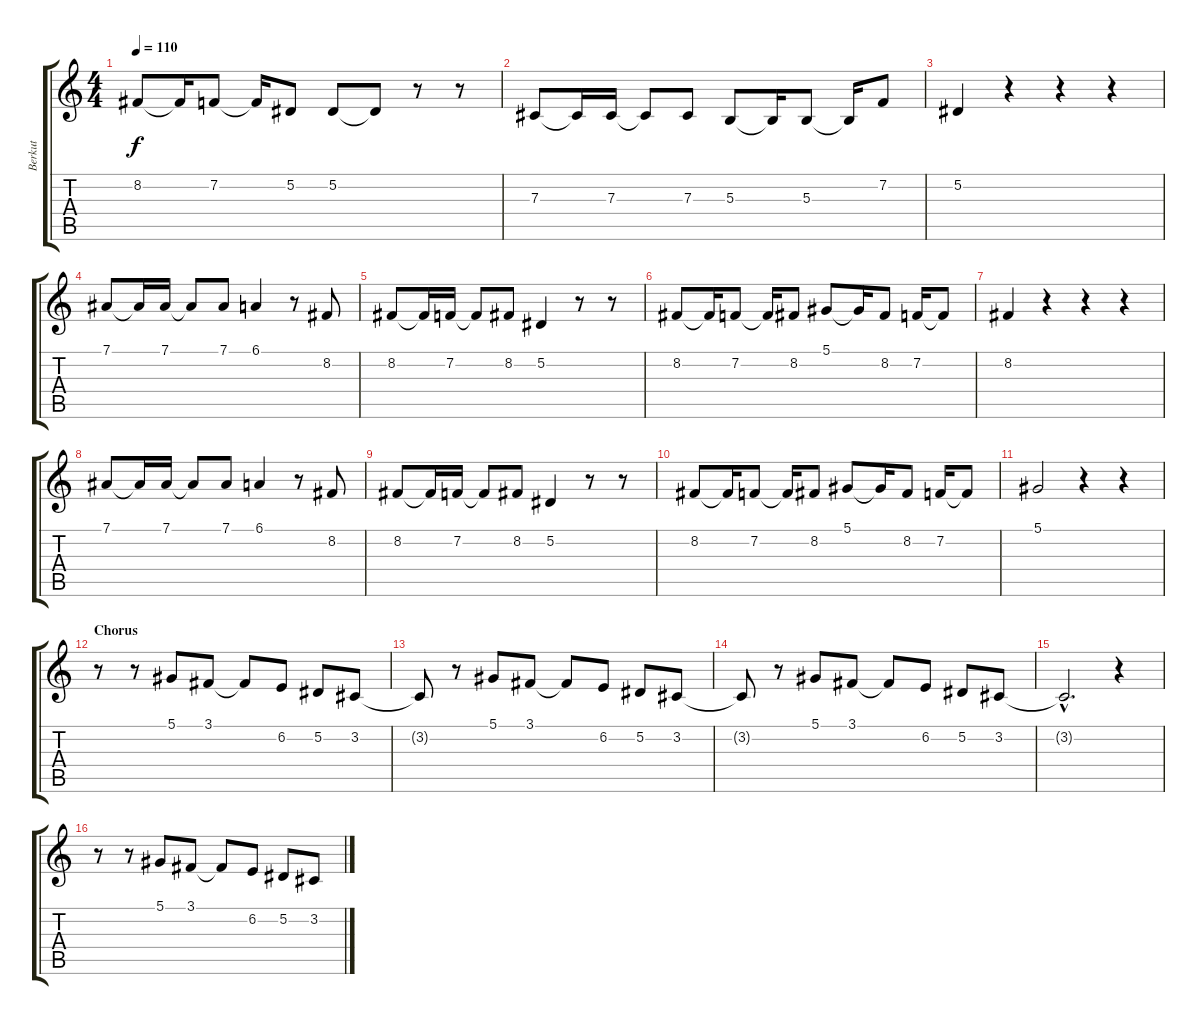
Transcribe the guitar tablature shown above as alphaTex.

\track ("Berkut" "Berkut") {instrument stringensemble1}
\staff {score tabs}
\tuning (Eb4 Bb3 Gb3 Db3 Ab2 Eb2) {hide}
\ts (4 4)
\tempo 110
\clef g2
\ks c
8.2.8{dy f} 8.2{t}.16 7.2.8 7.2{t}.16 5.2.8 5.2.8 5.2{t}.8 r.8 r.8 |
7.3.8 7.3{t}.16 7.3.16 7.3{t}.8 7.3.8 5.3.8 5.3{t}.16 5.3.8 5.3{t}.16 7.2.8 |
5.2.4 r.4 r.4 r.4 |
7.1.8 7.1{t}.16 7.1.16 7.1{t}.8 7.1.8 6.1.4 r.8 8.2.8 |
8.2.8 8.2{t}.16 7.2.16 7.2{t}.8 8.2.8 5.2.4 r.8 r.8 |
8.2.8 8.2{t}.16 7.2.8 7.2{t}.16 8.2.8 5.1.8 5.1{t}.16 8.2.8 7.2.16 7.2{t}.8 |
8.2.4 r.4 r.4 r.4 |
7.1.8 7.1{t}.16 7.1.16 7.1{t}.8 7.1.8 6.1.4 r.8 8.2.8 |
8.2.8 8.2{t}.16 7.2.16 7.2{t}.8 8.2.8 5.2.4 r.8 r.8 |
8.2.8 8.2{t}.16 7.2.8 7.2{t}.16 8.2.8 5.1.8 5.1{t}.16 8.2.8 7.2.16 7.2{t}.8 |
5.1.2 r.4 r.4 |
\section ("" "Chorus")
r.8 r.8 5.1.8 3.1.8 3.1{t}.8 6.2.8 5.2.8 3.2.8 |
3.2{t}.8 r.8 5.1.8 3.1.8 3.1{t}.8 6.2.8 5.2.8 3.2.8 |
3.2{t}.8 r.8 5.1.8 3.1.8 3.1{t}.8 6.2.8 5.2.8 3.2.8 |
3.2{hac t}.2{d} r.4 |
r.8 r.8 5.1.8 3.1.8 3.1{t}.8 6.2.8 5.2.8 3.2.8
